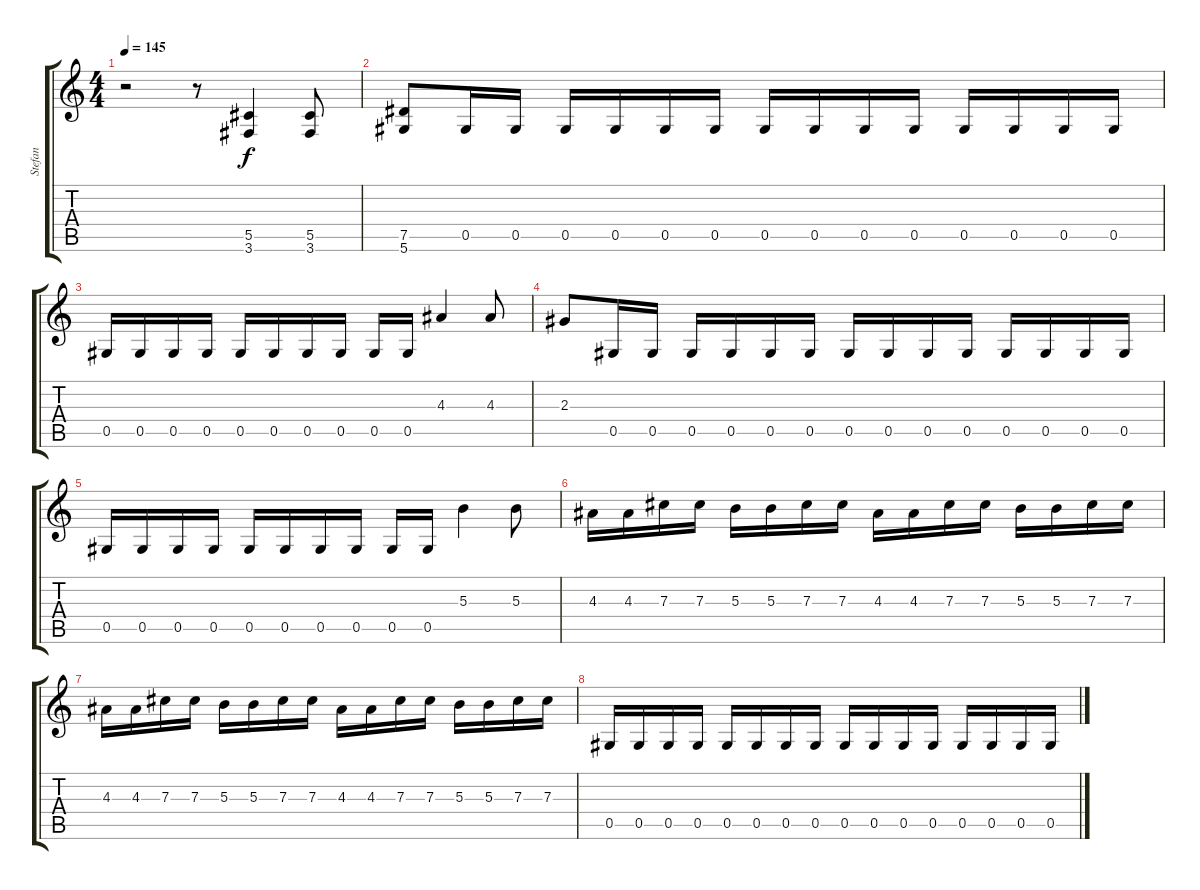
\track ("Stefan" "Stefan") {instrument distortionguitar}
\staff {score tabs}
\tuning (Eb4 Bb3 Gb3 Db3 Ab2 Eb2) {hide}
\ts (4 4)
\tempo 145
\clef g2
\ks c
r.2{dy f} r.8 (5.5 3.6).4 (5.5 3.6).8 |
(7.5 5.6).8 0.5.16 0.5.16 0.5.16 0.5.16 0.5.16 0.5.16 0.5.16 0.5.16 0.5.16 0.5.16 0.5.16 0.5.16 0.5.16 0.5.16 |
0.5.16 0.5.16 0.5.16 0.5.16 0.5.16 0.5.16 0.5.16 0.5.16 0.5.16 0.5.16 4.3.4 4.3.8 |
2.3.8 0.5.16 0.5.16 0.5.16 0.5.16 0.5.16 0.5.16 0.5.16 0.5.16 0.5.16 0.5.16 0.5.16 0.5.16 0.5.16 0.5.16 |
0.5.16 0.5.16 0.5.16 0.5.16 0.5.16 0.5.16 0.5.16 0.5.16 0.5.16 0.5.16 5.3.4 5.3.8 |
4.3.16 4.3.16 7.3.16 7.3.16 5.3.16 5.3.16 7.3.16 7.3.16 4.3.16 4.3.16 7.3.16 7.3.16 5.3.16 5.3.16 7.3.16 7.3.16 |
4.3.16 4.3.16 7.3.16 7.3.16 5.3.16 5.3.16 7.3.16 7.3.16 4.3.16 4.3.16 7.3.16 7.3.16 5.3.16 5.3.16 7.3.16 7.3.16 |
0.5.16 0.5.16 0.5.16 0.5.16 0.5.16 0.5.16 0.5.16 0.5.16 0.5.16 0.5.16 0.5.16 0.5.16 0.5.16 0.5.16 0.5.16 0.5.16
